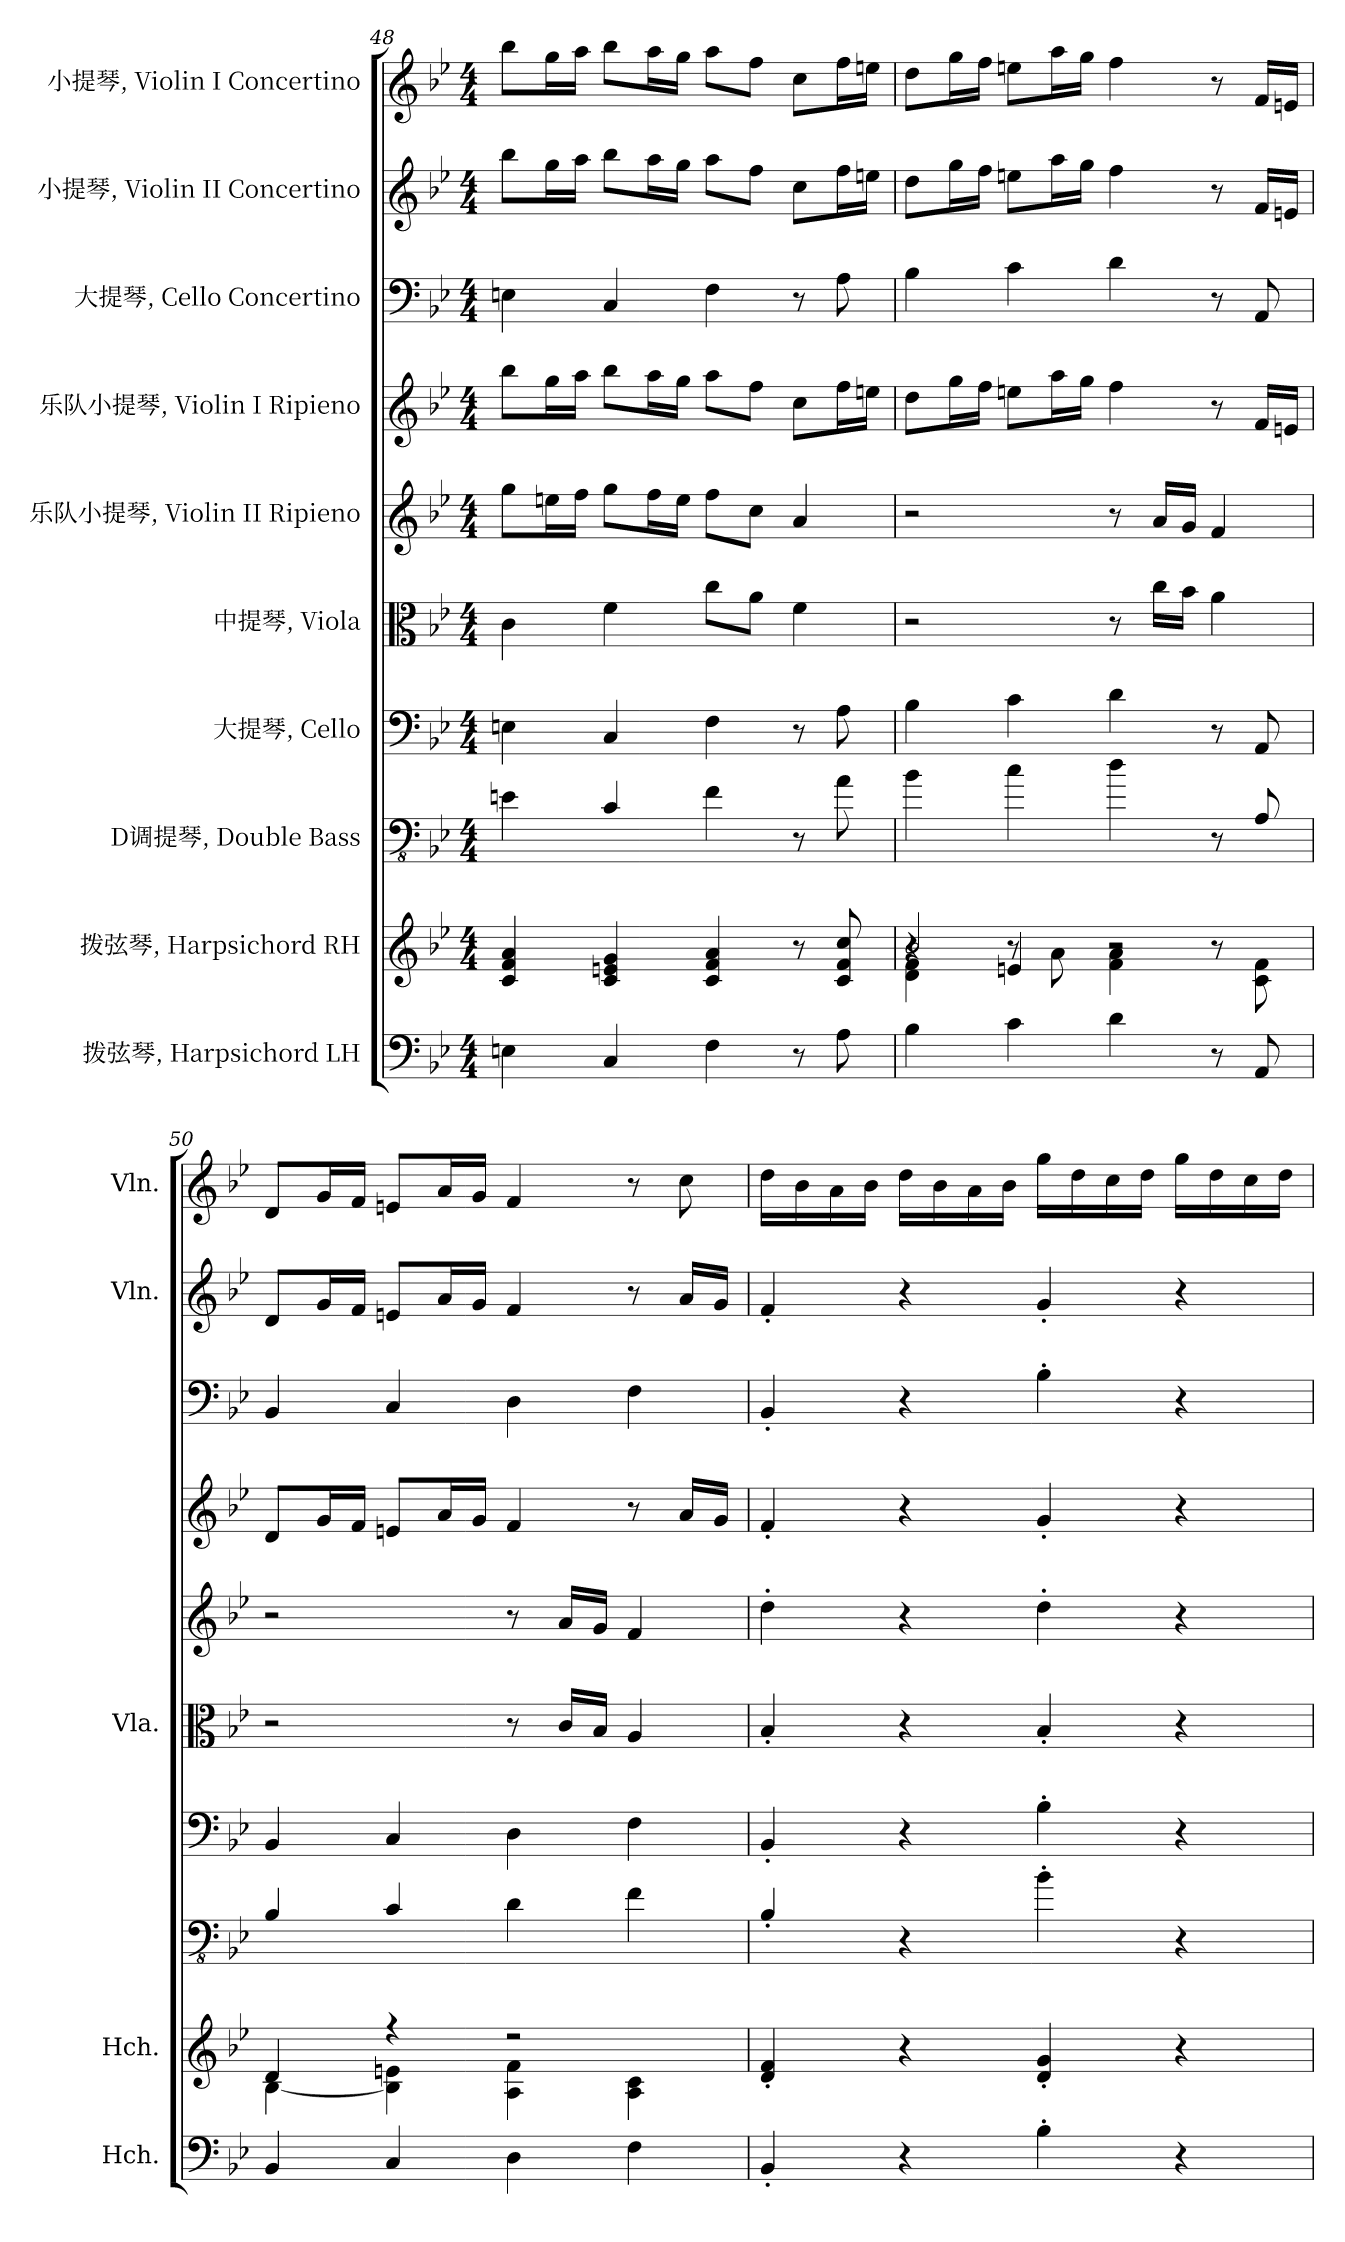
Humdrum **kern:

**kern	**kern	**kern	**kern	**kern	**kern	**kern	**kern	**kern	**kern
*part10	*part9	*part8	*part7	*part6	*part5	*part4	*part3	*part2	*part1
*staff10	*staff9	*staff8	*staff7	*staff6	*staff5	*staff4	*staff3	*staff2	*staff1
*I"拨弦琴, Harpsichord LH	*I"拨弦琴, Harpsichord RH	*I"D调提琴, Double Bass	*I"大提琴, Cello	*I"中提琴, Viola	*I"乐队小提琴, Violin II Ripieno	*I"乐队小提琴, Violin I Ripieno	*I"大提琴, Cello Concertino	*I"小提琴, Violin II Concertino	*I"小提琴, Violin I Concertino
*I'Hch.	*I'Hch.	*	*	*I'Vla.	*	*	*	*I'Vln.	*I'Vln.
*clefF4	*clefG2	*clefFv4	*clefF4	*clefC3	*clefG2	*clefG2	*clefF4	*clefG2	*clefG2
*	*	*ITrd7c12	*	*	*	*	*	*	*
*k[b-e-]	*k[b-e-]	*k[b-e-]	*k[b-e-]	*k[b-e-]	*k[b-e-]	*k[b-e-]	*k[b-e-]	*k[b-e-]	*k[b-e-]
*M4/4	*M4/4	*M4/4	*M4/4	*M4/4	*M4/4	*M4/4	*M4/4	*M4/4	*M4/4
=48	=48	=48	=48	=48	=48	=48	=48	=48	=48
4En\	4c/ 4f/ 4a/	4EEn\	4En\	4c\	8gg\L	8bb-\L	4En\	8bb-\L	8bb-\L
.	.	.	.	.	16een\L	16gg\L	.	16gg\L	16gg\L
.	.	.	.	.	16ff\JJ	16aa\JJ	.	16aa\JJ	16aa\JJ
4C/	4c/ 4en/ 4g/	4CC/	4C/	4f\	8gg\L	8bb-\L	4C/	8bb-\L	8bb-\L
.	.	.	.	.	16ff\L	16aa\L	.	16aa\L	16aa\L
.	.	.	.	.	16ee\JJ	16gg\JJ	.	16gg\JJ	16gg\JJ
4F\	4c/ 4f/ 4a/	4FF\	4F\	8cc\L	8ff\L	8aa\L	4F\	8aa\L	8aa\L
.	.	.	.	8a\J	8cc\J	8ff\J	.	8ff\J	8ff\J
8r	8r	8r	8r	4f\	4a/	8cc\L	8r	8cc\L	8cc\L
8A\	8c/ 8f/ 8cc/	8AA\	8A\	.	.	16ff\L	8A\	16ff\L	16ff\L
.	.	.	.	.	.	16een\JJ	.	16een\JJ	16een\JJ
!!LO:PB:g=z
=49	=49	=49	=49	=49	=49	=49	=49	=49	=49
*	*^	*	*	*	*	*	*	*	*
*	*	*^	*	*	*	*	*	*	*	*
4B-\	2b-/	4d\ 4f\	4r	4BB-\	4B-\	2r	2r	8dd\L	4B-\	8dd\L	8dd\L
.	.	.	.	.	.	.	.	16gg\L	.	16gg\L	16gg\L
.	.	.	.	.	.	.	.	16ff\JJ	.	16ff\JJ	16ff\JJ
4c\	.	8r	4en/	4C\	4c\	.	.	8een\L	4c\	8een\L	8een\L
.	.	8a\	.	.	.	.	.	16aa\L	.	16aa\L	16aa\L
.	.	.	.	.	.	.	.	16gg\JJ	.	16gg\JJ	16gg\JJ
4d\	2r	4f\ 4a\	2r	4D\	4d\	8r	8r	4ff\	4d\	4ff\	4ff\
.	.	.	.	.	.	16cc\LL	16a/LL	.	.	.	.
.	.	.	.	.	.	16b-\JJ	16g/JJ	.	.	.	.
8r	.	8r	.	8r	8r	4a\	4f/	8r	8r	8r	8r
8AA/	.	8c\ 8f\	.	8AAA/	8AA/	.	.	16f/LL	8AA/	16f/LL	16f/LL
.	.	.	.	.	.	.	.	16en/JJ	.	16en/JJ	16en/JJ
*	*	*v	*v	*	*	*	*	*	*	*	*
=50	=50	=50	=50	=50	=50	=50	=50	=50	=50	=50
4BB-/	4d/	[4B-\	4BBB-/	4BB-/	2r	2r	8d/L	4BB-/	8d/L	8d/L
.	.	.	.	.	.	.	16g/L	.	16g/L	16g/L
.	.	.	.	.	.	.	16f/JJ	.	16f/JJ	16f/JJ
4C/	4r	4B-\] 4en\	4CC/	4C/	.	.	8en/L	4C/	8en/L	8en/L
.	.	.	.	.	.	.	16a/L	.	16a/L	16a/L
.	.	.	.	.	.	.	16g/JJ	.	16g/JJ	16g/JJ
4D\	2r	4A\ 4f\	4DD\	4D\	8r	8r	4f/	4D\	4f/	4f/
.	.	.	.	.	16c/LL	16a/LL	.	.	.	.
.	.	.	.	.	16B-/JJ	16g/JJ	.	.	.	.
4F\	.	4A\ 4c\	4FF\	4F\	4A/	4f/	8r	4F\	8r	8r
.	.	.	.	.	.	.	16a/LL	.	16a/LL	8cc\
.	.	.	.	.	.	.	16g/JJ	.	16g/JJ	.
*	*v	*v	*	*	*	*	*	*	*	*
=51	=51	=51	=51	=51	=51	=51	=51	=51	=51
4BB-'/	4d/' 4f/'	4BBB-'/	4BB-'/	4B-'/	4dd'\	4f'/	4BB-'/	4f'/	16dd\LL
.	.	.	.	.	.	.	.	.	16b-\
.	.	.	.	.	.	.	.	.	16a\
.	.	.	.	.	.	.	.	.	16b-\JJ
4r	4r	4r	4r	4r	4r	4r	4r	4r	16dd\LL
.	.	.	.	.	.	.	.	.	16b-\
.	.	.	.	.	.	.	.	.	16a\
.	.	.	.	.	.	.	.	.	16b-\JJ
4B-'\	4d/' 4g/'	4BB-'\	4B-'\	4B-'/	4dd'\	4g'/	4B-'\	4g'/	16gg\LL
.	.	.	.	.	.	.	.	.	16dd\
.	.	.	.	.	.	.	.	.	16cc\
.	.	.	.	.	.	.	.	.	16dd\JJ
4r	4r	4r	4r	4r	4r	4r	4r	4r	16gg\LL
.	.	.	.	.	.	.	.	.	16dd\
.	.	.	.	.	.	.	.	.	16cc\
.	.	.	.	.	.	.	.	.	16dd\JJ
=	=	=	=	=	=	=	=	=	=
*-	*-	*-	*-	*-	*-	*-	*-	*-	*-
